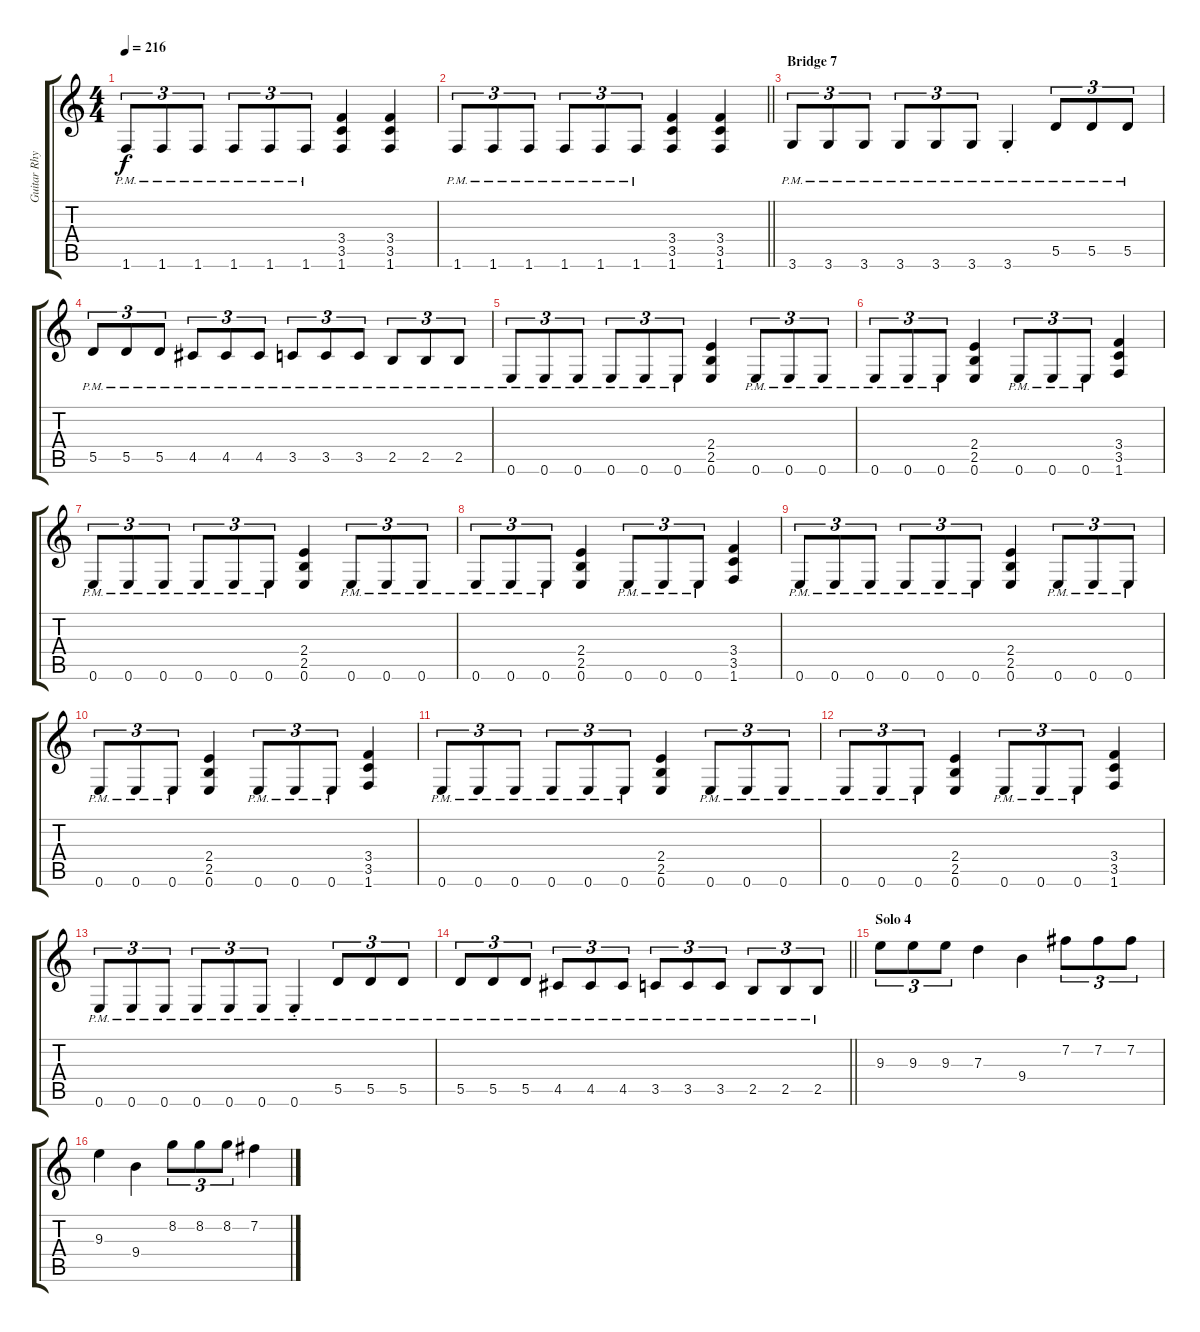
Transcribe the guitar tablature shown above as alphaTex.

\track ("Guitar Rhythm" "Guitar Rhy") {instrument electricguitarclean}
\staff {score tabs}
\tuning (E4 B3 G3 D3 A2 E2) {hide}
\ts (4 4)
\tempo 216
\clef g2
\ks c
1.6{pm}.8{tu (3 2) dy f} 1.6{pm}.8{tu (3 2)} 1.6{pm}.8{tu (3 2)} 1.6{pm}.8{tu (3 2)} 1.6{pm}.8{tu (3 2)} 1.6{pm}.8{tu (3 2)} (3.4 3.5 1.6).4 (3.4 3.5 1.6).4 |
\barLineRight lightlight
1.6{pm}.8{tu (3 2)} 1.6{pm}.8{tu (3 2)} 1.6{pm}.8{tu (3 2)} 1.6{pm}.8{tu (3 2)} 1.6{pm}.8{tu (3 2)} 1.6{pm}.8{tu (3 2)} (3.4 3.5 1.6).4 (3.4 3.5 1.6).4 |
\section ("" "Bridge 7")
3.6{pm}.8{tu (3 2)} 3.6{pm}.8{tu (3 2)} 3.6{pm}.8{tu (3 2)} 3.6{pm}.8{tu (3 2)} 3.6{pm}.8{tu (3 2)} 3.6{pm}.8{tu (3 2)} 3.6{pm st}.4 5.5{pm}.8{tu (3 2)} 5.5{pm}.8{tu (3 2)} 5.5{pm}.8{tu (3 2)} |
5.5{pm}.8{tu (3 2)} 5.5{pm}.8{tu (3 2)} 5.5{pm}.8{tu (3 2)} 4.5{pm}.8{tu (3 2)} 4.5{pm}.8{tu (3 2)} 4.5{pm}.8{tu (3 2)} 3.5{pm}.8{tu (3 2)} 3.5{pm}.8{tu (3 2)} 3.5{pm}.8{tu (3 2)} 2.5{pm}.8{tu (3 2)} 2.5{pm}.8{tu (3 2)} 2.5{pm}.8{tu (3 2)} |
0.6{pm}.8{tu (3 2)} 0.6{pm}.8{tu (3 2)} 0.6{pm}.8{tu (3 2)} 0.6{pm}.8{tu (3 2)} 0.6{pm}.8{tu (3 2)} 0.6{pm}.8{tu (3 2)} (2.4 2.5 0.6).4 0.6{pm}.8{tu (3 2)} 0.6{pm}.8{tu (3 2)} 0.6{pm}.8{tu (3 2)} |
0.6{pm}.8{tu (3 2)} 0.6{pm}.8{tu (3 2)} 0.6{pm}.8{tu (3 2)} (2.4 2.5 0.6).4 0.6{pm}.8{tu (3 2)} 0.6{pm}.8{tu (3 2)} 0.6{pm}.8{tu (3 2)} (3.4 3.5 1.6).4 |
0.6{pm}.8{tu (3 2)} 0.6{pm}.8{tu (3 2)} 0.6{pm}.8{tu (3 2)} 0.6{pm}.8{tu (3 2)} 0.6{pm}.8{tu (3 2)} 0.6{pm}.8{tu (3 2)} (2.4 2.5 0.6).4 0.6{pm}.8{tu (3 2)} 0.6{pm}.8{tu (3 2)} 0.6{pm}.8{tu (3 2)} |
0.6{pm}.8{tu (3 2)} 0.6{pm}.8{tu (3 2)} 0.6{pm}.8{tu (3 2)} (2.4 2.5 0.6).4 0.6{pm}.8{tu (3 2)} 0.6{pm}.8{tu (3 2)} 0.6{pm}.8{tu (3 2)} (3.4 3.5 1.6).4 |
0.6{pm}.8{tu (3 2)} 0.6{pm}.8{tu (3 2)} 0.6{pm}.8{tu (3 2)} 0.6{pm}.8{tu (3 2)} 0.6{pm}.8{tu (3 2)} 0.6{pm}.8{tu (3 2)} (2.4 2.5 0.6).4 0.6{pm}.8{tu (3 2)} 0.6{pm}.8{tu (3 2)} 0.6{pm}.8{tu (3 2)} |
0.6{pm}.8{tu (3 2)} 0.6{pm}.8{tu (3 2)} 0.6{pm}.8{tu (3 2)} (2.4 2.5 0.6).4 0.6{pm}.8{tu (3 2)} 0.6{pm}.8{tu (3 2)} 0.6{pm}.8{tu (3 2)} (3.4 3.5 1.6).4 |
0.6{pm}.8{tu (3 2)} 0.6{pm}.8{tu (3 2)} 0.6{pm}.8{tu (3 2)} 0.6{pm}.8{tu (3 2)} 0.6{pm}.8{tu (3 2)} 0.6{pm}.8{tu (3 2)} (2.4 2.5 0.6).4 0.6{pm}.8{tu (3 2)} 0.6{pm}.8{tu (3 2)} 0.6{pm}.8{tu (3 2)} |
0.6{pm}.8{tu (3 2)} 0.6{pm}.8{tu (3 2)} 0.6{pm}.8{tu (3 2)} (2.4 2.5 0.6).4 0.6{pm}.8{tu (3 2)} 0.6{pm}.8{tu (3 2)} 0.6{pm}.8{tu (3 2)} (3.4 3.5 1.6).4 |
0.6{pm}.8{tu (3 2)} 0.6{pm}.8{tu (3 2)} 0.6{pm}.8{tu (3 2)} 0.6{pm}.8{tu (3 2)} 0.6{pm}.8{tu (3 2)} 0.6{pm}.8{tu (3 2)} 0.6{pm st}.4 5.5{pm}.8{tu (3 2)} 5.5{pm}.8{tu (3 2)} 5.5{pm}.8{tu (3 2)} |
\barLineRight lightlight
5.5{pm}.8{tu (3 2)} 5.5{pm}.8{tu (3 2)} 5.5{pm}.8{tu (3 2)} 4.5{pm}.8{tu (3 2)} 4.5{pm}.8{tu (3 2)} 4.5{pm}.8{tu (3 2)} 3.5{pm}.8{tu (3 2)} 3.5{pm}.8{tu (3 2)} 3.5{pm}.8{tu (3 2)} 2.5{pm}.8{tu (3 2)} 2.5{pm}.8{tu (3 2)} 2.5{pm}.8{tu (3 2)} |
\section ("" "Solo 4")
9.3.8{tu (3 2)} 9.3.8{tu (3 2)} 9.3.8{tu (3 2)} 7.3.4 9.4.4 7.2.8{tu (3 2)} 7.2.8{tu (3 2)} 7.2.8{tu (3 2)} |
9.3.4 9.4.4 8.2.8{tu (3 2)} 8.2.8{tu (3 2)} 8.2.8{tu (3 2)} 7.2.4
